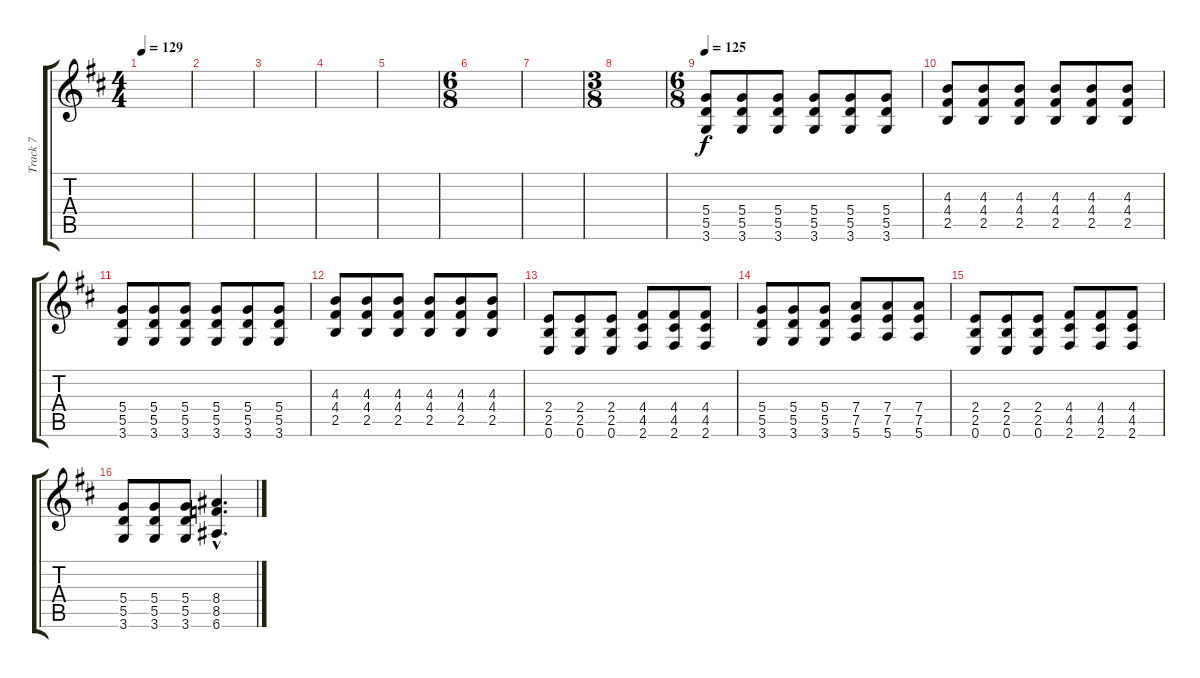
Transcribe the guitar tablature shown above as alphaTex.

\track ("Track 7" "Track 7") {instrument overdrivenguitar}
\staff {score tabs}
\tuning (E4 B3 G3 D3 A2 E2) {hide}
\ts (4 4)
\tempo 129
\clef g2
\ks d
|
|
|
|
|
\ts (6 8)
|
|
\ts (3 8)
|
\ts (6 8)
\tempo 125
(5.4 5.5 3.6).8 (5.4 5.5 3.6).8 (5.4 5.5 3.6).8 (5.4 5.5 3.6).8 (5.4 5.5 3.6).8 (5.4 5.5 3.6).8 |
(4.3 4.4 2.5).8 (4.3 4.4 2.5).8 (4.3 4.4 2.5).8 (4.3 4.4 2.5).8 (4.3 4.4 2.5).8 (4.3 4.4 2.5).8 |
(5.4 5.5 3.6).8 (5.4 5.5 3.6).8 (5.4 5.5 3.6).8 (5.4 5.5 3.6).8 (5.4 5.5 3.6).8 (5.4 5.5 3.6).8 |
(4.3 4.4 2.5).8 (4.3 4.4 2.5).8 (4.3 4.4 2.5).8 (4.3 4.4 2.5).8 (4.3 4.4 2.5).8 (4.3 4.4 2.5).8 |
(2.4 2.5 0.6).8 (2.4 2.5 0.6).8 (2.4 2.5 0.6).8 (4.4 4.5 2.6).8 (4.4 4.5 2.6).8 (4.4 4.5 2.6).8 |
(5.4 5.5 3.6).8 (5.4 5.5 3.6).8 (5.4 5.5 3.6).8 (7.4 7.5 5.6).8 (7.4 7.5 5.6).8 (7.4 7.5 5.6).8 |
(2.4 2.5 0.6).8 (2.4 2.5 0.6).8 (2.4 2.5 0.6).8 (4.4 4.5 2.6).8 (4.4 4.5 2.6).8 (4.4 4.5 2.6).8 |
(5.4 5.5 3.6).8 (5.4 5.5 3.6).8 (5.4 5.5 3.6).8 (8.4{hac} 8.5{hac} 6.6{hac}).4{d}
